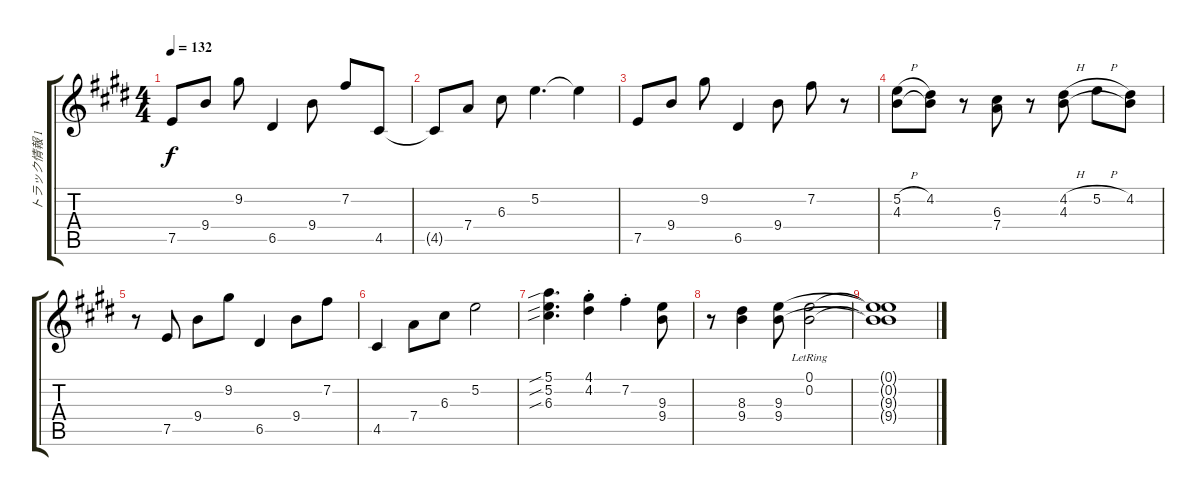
\track ("トラック情報 1" "トラック情報 1") {instrument overdrivenguitar}
\staff {score tabs}
\tuning (E4 B3 G3 D3 A2 E2) {hide}
\ts (4 4)
\tempo 132
\clef g2
\ks e
7.5.8{dy f} 9.4.8 9.2.8 6.5.4 9.4.8 7.2.8 4.5.8 |
4.5{t}.8 7.4.8 6.3.8 5.2.4{d} 5.2{t}.4 |
7.5.8 9.4.8 9.2.8 6.5.4 9.4.8 7.2.8 r.8 |
(5.2{h} 4.3).8 (4.2 4.3{t}).8 r.8 (6.3 7.4).8 r.8 (4.2{h} 4.3).8 5.2{h}.8 (4.2 4.3{t}).8 |
r.8 7.5.8 9.4.8 9.2.8 6.5.4 9.4.8 7.2.8 |
4.5.4 7.4.8 6.3.8 5.2.2 |
(5.1{sib} 5.2{sib} 6.3{sib}).4{d} (4.1{st} 4.2{st}).4 7.2{st}.4 (9.3 9.4).8 |
r.8 (8.3 9.4).4 (9.3 9.4).8 (0.1{lr} 0.2{lr}).2 |
(0.1{t} 0.2{t} 9.3{t} 9.4{t}).1
